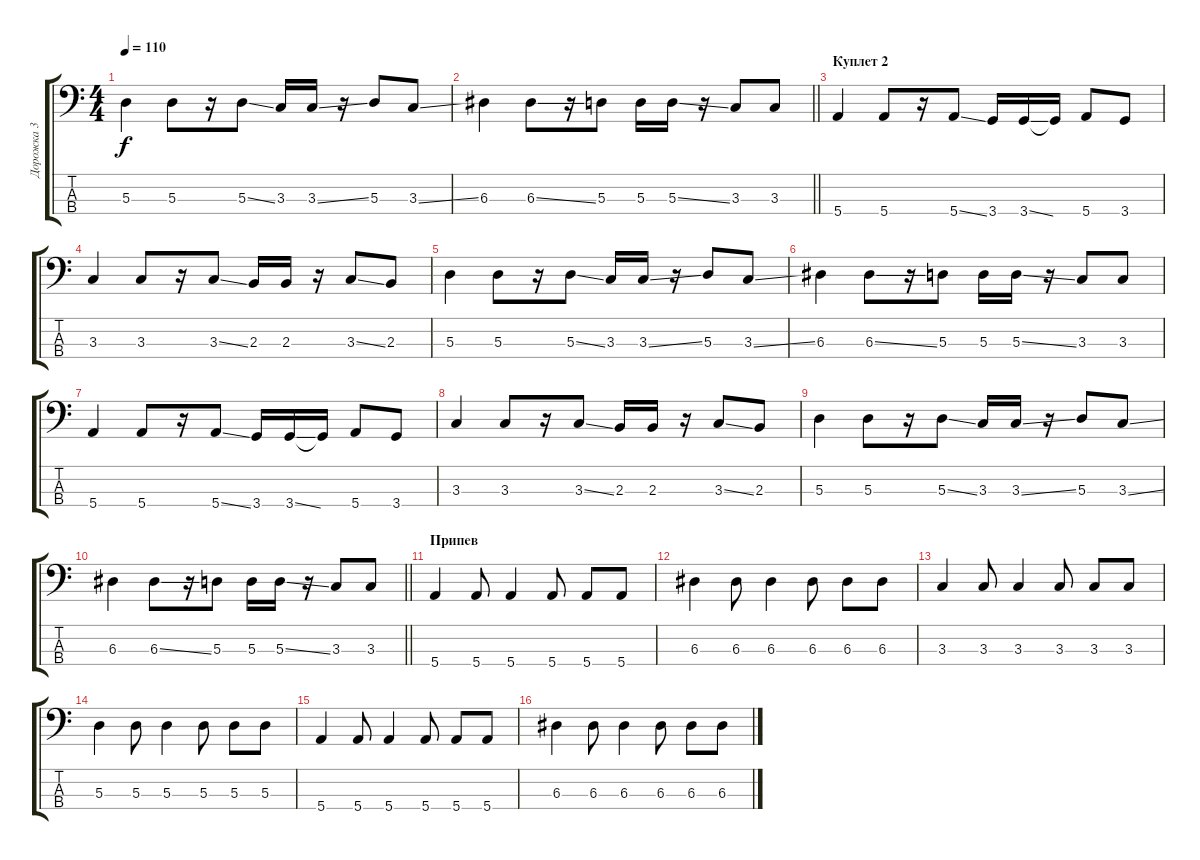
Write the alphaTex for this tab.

\track ("Дорожка 3" "Дорожка 3") {instrument electricbasspick}
\staff {score tabs}
\tuning (G2 D2 A1 E1) {hide}
\ts (4 4)
\tempo 110
\clef f4
\ks c
5.3.4{dy f} 5.3.8 r.16 5.3{ss}.8 3.3.16 3.3{ss}.16 r.16 5.3.8 3.3{ss}.8 |
\barLineRight lightlight
6.3.4 6.3{ss}.8 r.16 5.3.8 5.3.16 5.3{ss}.16 r.16 3.3.8 3.3.8 |
\section ("" "Куплет 2")
5.4.4 5.4.8 r.16 5.4{ss}.8 3.4.16 3.4{ss}.16 3.4{t}.16 5.4.8 3.4.8 |
3.3.4 3.3.8 r.16 3.3{ss}.8 2.3.16 2.3.16 r.16 3.3{ss}.8 2.3.8 |
5.3.4 5.3.8 r.16 5.3{ss}.8 3.3.16 3.3{ss}.16 r.16 5.3.8 3.3{ss}.8 |
6.3.4 6.3{ss}.8 r.16 5.3.8 5.3.16 5.3{ss}.16 r.16 3.3.8 3.3.8 |
5.4.4 5.4.8 r.16 5.4{ss}.8 3.4.16 3.4{ss}.16 3.4{t}.16 5.4.8 3.4.8 |
3.3.4 3.3.8 r.16 3.3{ss}.8 2.3.16 2.3.16 r.16 3.3{ss}.8 2.3.8 |
5.3.4 5.3.8 r.16 5.3{ss}.8 3.3.16 3.3{ss}.16 r.16 5.3.8 3.3{ss}.8 |
\barLineRight lightlight
6.3.4 6.3{ss}.8 r.16 5.3.8 5.3.16 5.3{ss}.16 r.16 3.3.8 3.3.8 |
\section ("" "Припев")
5.4.4 5.4.8 5.4.4 5.4.8 5.4.8 5.4.8 |
6.3.4 6.3.8 6.3.4 6.3.8 6.3.8 6.3.8 |
3.3.4 3.3.8 3.3.4 3.3.8 3.3.8 3.3.8 |
5.3.4 5.3.8 5.3.4 5.3.8 5.3.8 5.3.8 |
5.4.4 5.4.8 5.4.4 5.4.8 5.4.8 5.4.8 |
6.3.4 6.3.8 6.3.4 6.3.8 6.3.8 6.3.8
